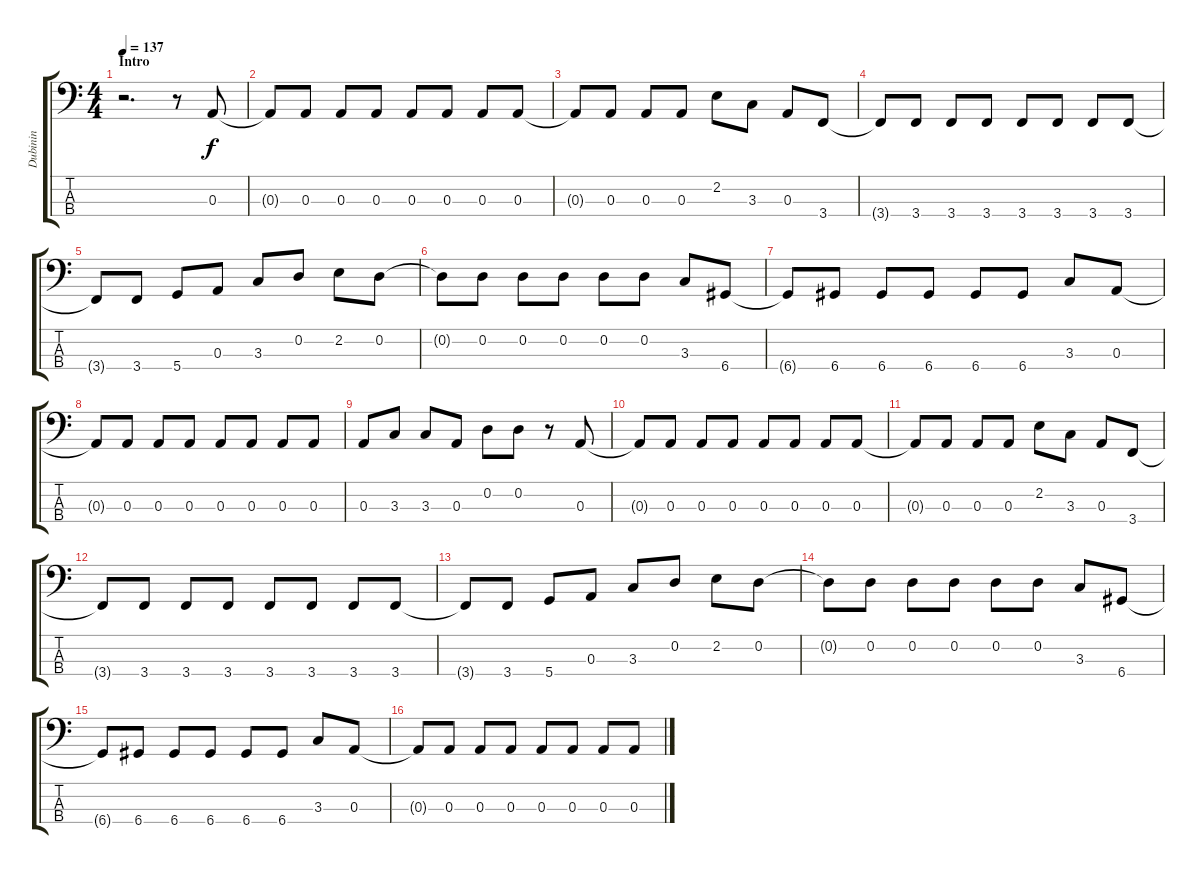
\track ("Dubinin" "Dubinin") {instrument electricbassfinger}
\staff {score tabs}
\tuning (G2 D2 A1 D1) {hide}
\ts (4 4)
\section ("" "Intro")
\tempo 137
\clef f4
\ks c
r.2{d dy f instrument electricbassfinger} r.8 0.3.8 |
0.3{t}.8 0.3.8 0.3.8 0.3.8 0.3.8 0.3.8 0.3.8 0.3.8 |
0.3{t}.8 0.3.8 0.3.8 0.3.8 2.2.8 3.3.8 0.3.8 3.4.8 |
3.4{t}.8 3.4.8 3.4.8 3.4.8 3.4.8 3.4.8 3.4.8 3.4.8 |
3.4{t}.8 3.4.8 5.4.8 0.3.8 3.3.8 0.2.8 2.2.8 0.2.8 |
0.2{t}.8 0.2.8 0.2.8 0.2.8 0.2.8 0.2.8 3.3.8 6.4.8 |
6.4{t}.8 6.4.8 6.4.8 6.4.8 6.4.8 6.4.8 3.3.8 0.3.8 |
0.3{t}.8 0.3.8 0.3.8 0.3.8 0.3.8 0.3.8 0.3.8 0.3.8 |
0.3.8 3.3.8 3.3.8 0.3.8 0.2.8 0.2.8 r.8 0.3.8 |
0.3{t}.8 0.3.8 0.3.8 0.3.8 0.3.8 0.3.8 0.3.8 0.3.8 |
0.3{t}.8 0.3.8 0.3.8 0.3.8 2.2.8 3.3.8 0.3.8 3.4.8 |
3.4{t}.8 3.4.8 3.4.8 3.4.8 3.4.8 3.4.8 3.4.8 3.4.8 |
3.4{t}.8 3.4.8 5.4.8 0.3.8 3.3.8 0.2.8 2.2.8 0.2.8 |
0.2{t}.8 0.2.8 0.2.8 0.2.8 0.2.8 0.2.8 3.3.8 6.4.8 |
6.4{t}.8 6.4.8 6.4.8 6.4.8 6.4.8 6.4.8 3.3.8 0.3.8 |
0.3{t}.8 0.3.8 0.3.8 0.3.8 0.3.8 0.3.8 0.3.8 0.3.8
